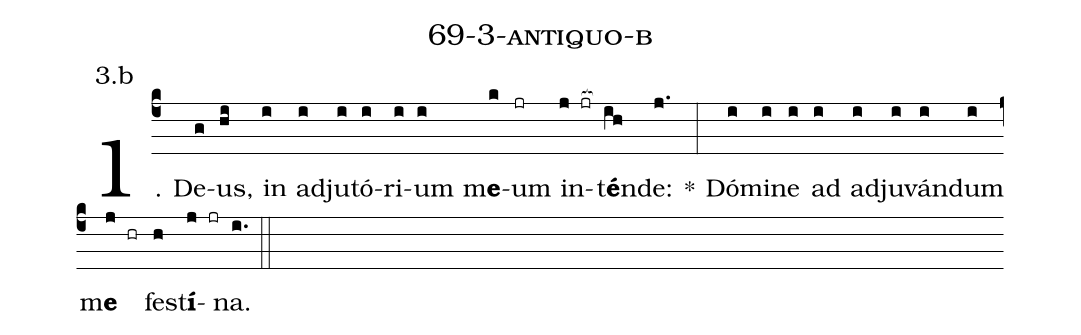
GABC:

name: 69-3-antiquo-b;
annotation: 3.b;
%%
(c4)1. De(g)us,(hi) in(i) ad(i)ju(i)tó(i)ri(i)um(i) m<b>e</b>(k)um(jr) in(j jr[ocb:1{])t<b>é</b>n(ih[ocb:0}])de:(j.) *(:) Dó(i)mi(i)ne(i) ad(i) ad(i)ju(i)ván(i)dum(i) m<b>e</b>(j hr) fes(h)t<b>í</b>(j jr)na.(i.) (::)
